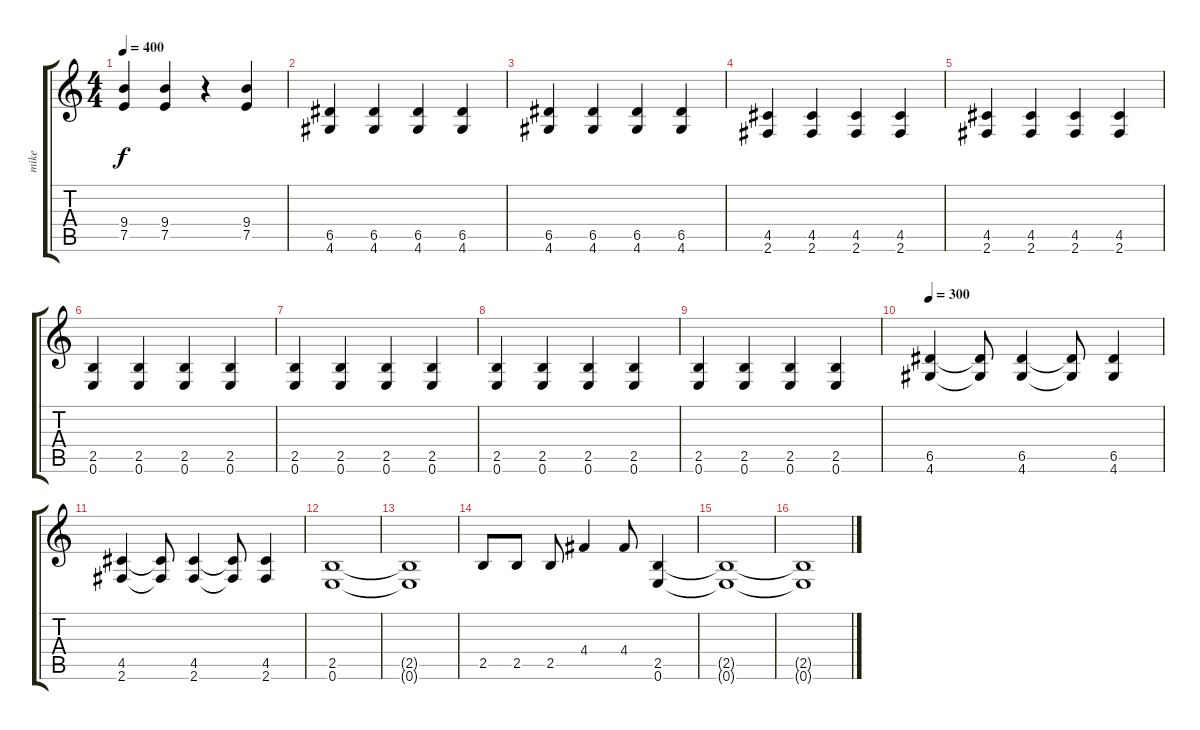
\track ("mike" "mike") {instrument distortionguitar}
\staff {score tabs}
\tuning (E4 B3 G3 D3 A2 E2) {hide}
\ts (4 4)
\tempo 400
\clef g2
\ks c
(9.4 7.5).4{dy f} (9.4 7.5).4 r.4 (9.4 7.5).4 |
(6.5 4.6).4 (6.5 4.6).4 (6.5 4.6).4 (6.5 4.6).4 |
(6.5 4.6).4 (6.5 4.6).4 (6.5 4.6).4 (6.5 4.6).4 |
(4.5 2.6).4 (4.5 2.6).4 (4.5 2.6).4 (4.5 2.6).4 |
(4.5 2.6).4 (4.5 2.6).4 (4.5 2.6).4 (4.5 2.6).4 |
(2.5 0.6).4 (2.5 0.6).4 (2.5 0.6).4 (2.5 0.6).4 |
(2.5 0.6).4 (2.5 0.6).4 (2.5 0.6).4 (2.5 0.6).4 |
(2.5 0.6).4 (2.5 0.6).4 (2.5 0.6).4 (2.5 0.6).4 |
(2.5 0.6).4 (2.5 0.6).4 (2.5 0.6).4 (2.5 0.6).4 |
\tempo 300
(6.5 4.6).4 (6.5{t} 4.6{t}).8 (6.5 4.6).4 (6.5{t} 4.6{t}).8 (6.5 4.6).4 |
(4.5 2.6).4 (4.5{t} 2.6{t}).8 (4.5 2.6).4 (4.5{t} 2.6{t}).8 (4.5 2.6).4 |
(2.5 0.6).1 |
(2.5{t} 0.6{t}).1 |
2.5.8 2.5.8 2.5.8 4.4.4 4.4.8 (2.5 0.6).4 |
(2.5{t} 0.6{t}).1 |
(2.5{t} 0.6{t}).1
